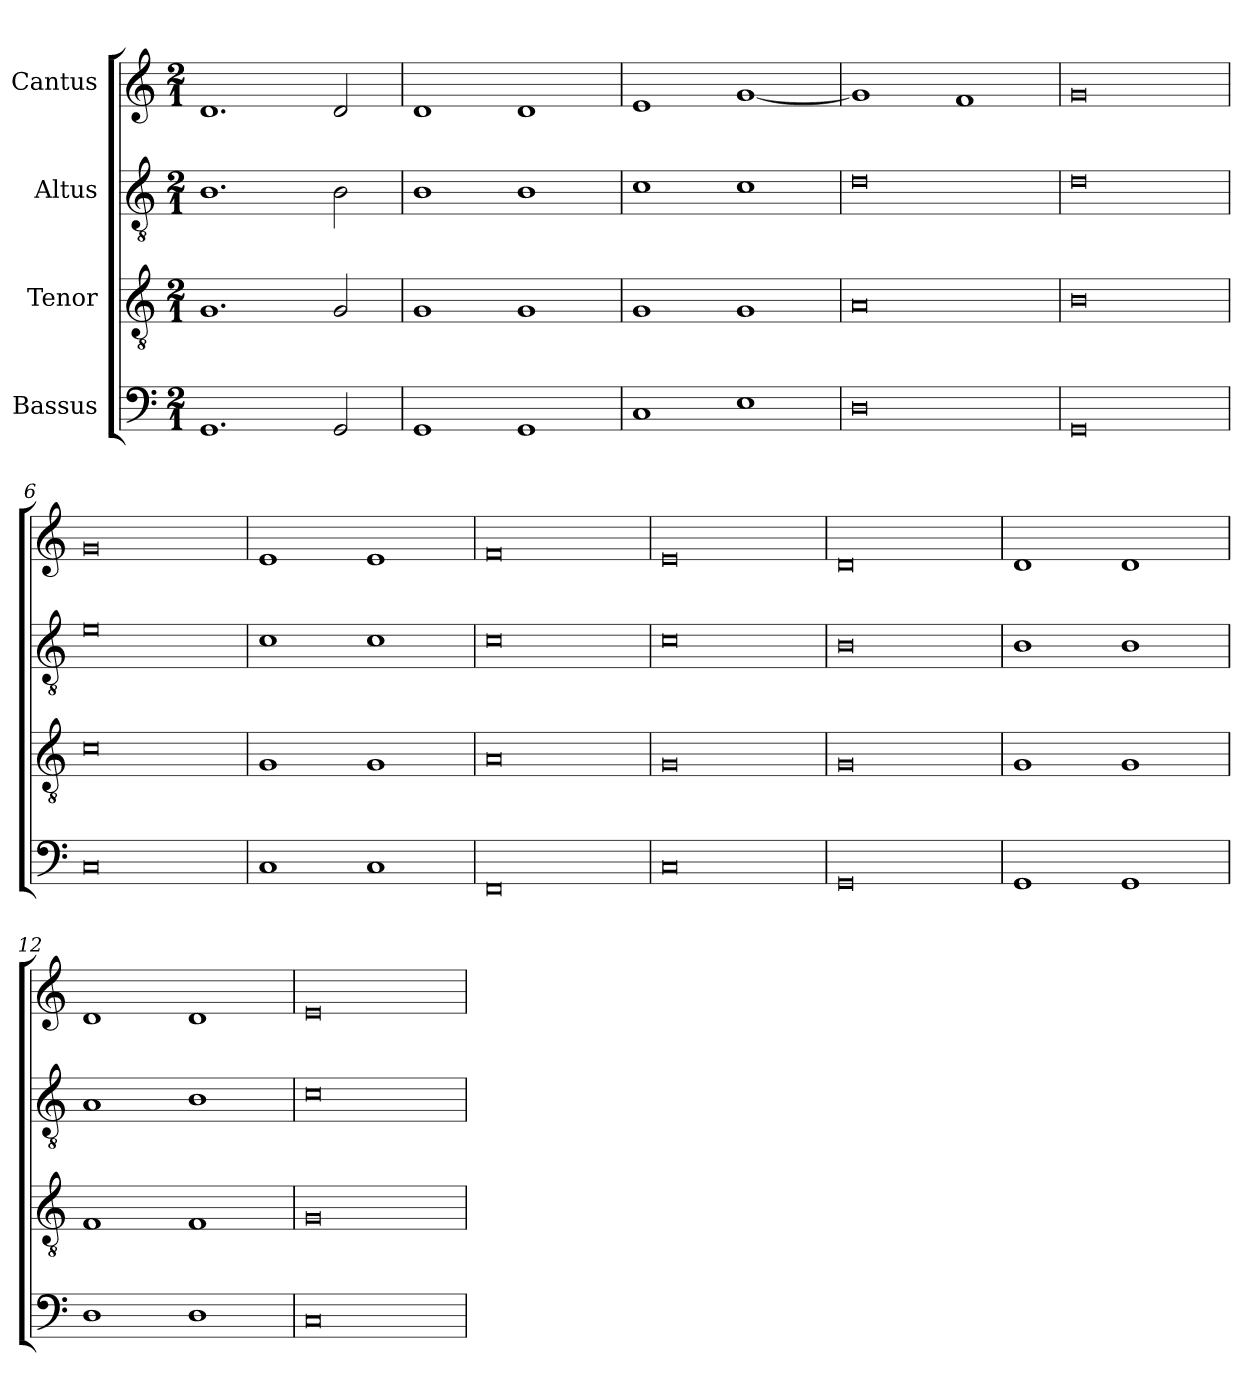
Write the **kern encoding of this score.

**kern	**kern	**kern	**kern
*part4	*part3	*part2	*part1
*staff4	*staff3	*staff2	*staff1
*I"Bassus	*I"Tenor	*I"Altus	*I"Cantus
!!LO:PB:g=z
*clefF4	*clefGv2	*clefGv2	*clefG2
*	*ITrd7c12	*ITrd7c12	*
*k[]	*k[]	*k[]	*k[]
*C:	*C:	*C:	*C:
*M2/1	*M2/1	*M2/1	*M2/1
*MM320	*MM320	*MM320	*MM320
=1	=1	=1	=1
1.GGi	1.GGi	1.BBi	1.di
2GGi/	2GGi/	2BBi\	2di/
=2	=2	=2	=2
1GGi	1GGi	1BBi	1di
1GGi	1GGi	1BBi	1di
=3	=3	=3	=3
1Ci	1GGi	1Ci	1ei
1Ei	1GGi	1Ci	[<1gi
=4	=4	=4	=4
0Di	0AAi	0Di	1gi]
.	.	.	1fi
=5	=5	=5	=5
0GGi	0BBi	0Di	0gi
=6	=6	=6	=6
0Ci	0Ci	0Ei	0gi
=7	=7	=7	=7
1Ci	1GGi	1Ci	1ei
1Ci	1GGi	1Ci	1ei
=8	=8	=8	=8
0FFi	0AAi	0Ci	0fi
!!LO:LB:g=z
=9	=9	=9	=9
0Ci	0GGi	0Ci	0ei
=10	=10	=10	=10
0GGi	0GGi	0BBi	0di
=11	=11	=11	=11
1GGi	1GGi	1BBi	1di
1GGi	1GGi	1BBi	1di
=12	=12	=12	=12
1Di	1FFi	1AAi	1di
1Di	1FFi	1BBi	1di
=13	=13	=13	=13
0Ci	0GGi	0Ci	0ei
=	=	=	=
*-	*-	*-	*-
